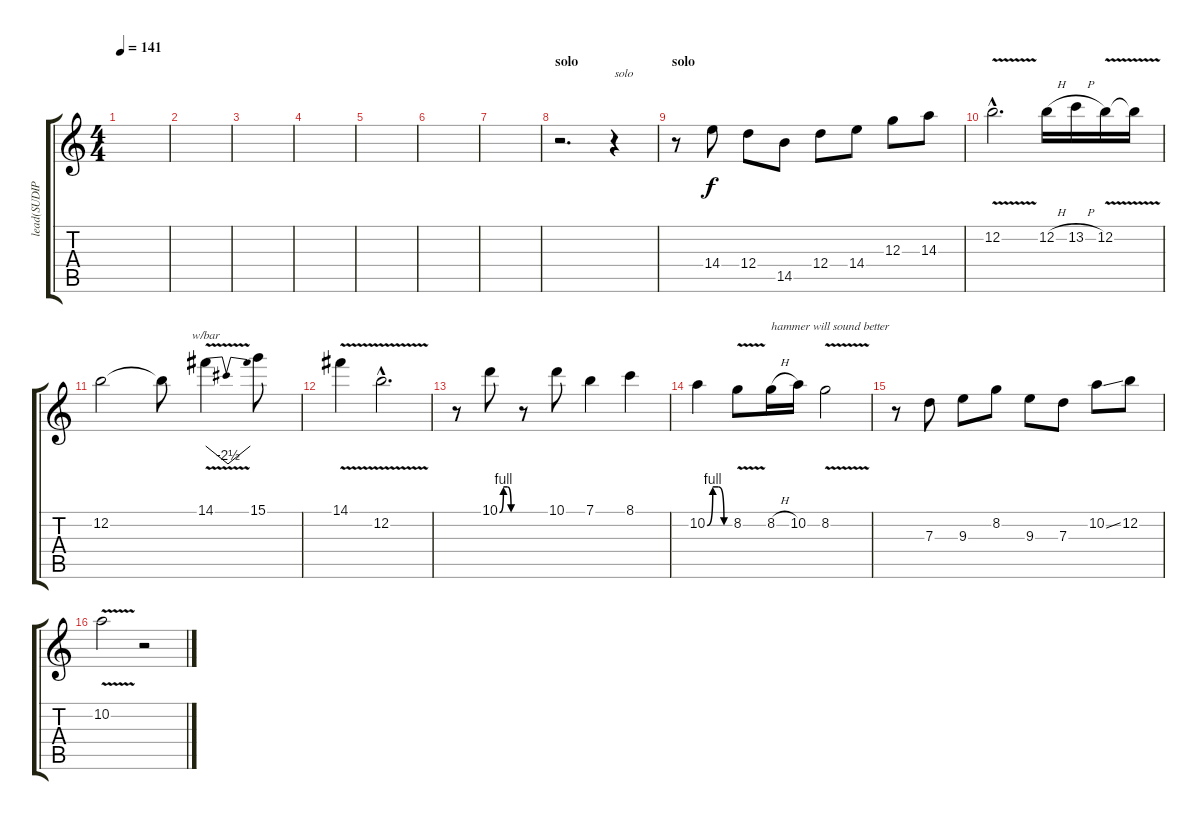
\track ("lead(SUDIP)" "lead(SUDIP") {instrument overdrivenguitar}
\staff {score tabs}
\tuning (E4 B3 G3 D3 A2 E2) {hide}
\ts (4 4)
\tempo 141
\clef g2
\ks c
|
|
|
|
|
|
|
\section ("" "solo")
r.2{d} r.4{txt "solo"} |
\section ("" "solo")
r.8 14.4.8 12.4.8 14.5.8 12.4.8 14.4.8 12.3.8 14.3.8 |
12.2{v hac}.2{d} 12.2{h}.16 13.2{h}.16 12.2{v}.16 12.2{t}.16 |
12.2.2 12.2{t}.8 14.1{v}.4{tbe (dip default 0 0 30 -10 60 0)} 15.1.8 |
14.1{v}.4 12.2{v hac}.2{d} |
r.8 10.1{be (custom 0 0 15 4 30 4 45 0 60 0)}.8 r.8 10.1.8 7.1.4 8.1.4 |
10.2{be (custom 0 0 15 4 30 4 45 0 60 0)}.4 8.2{v}.8 8.2{h}.16{txt "hammer will sound better"} 10.2.16 8.2{v}.2 |
r.8 7.3.8 9.3.8 8.2.8 9.3.8 7.3.8 10.2{ss}.8 12.2.8 |
10.2{v}.2 r.2
